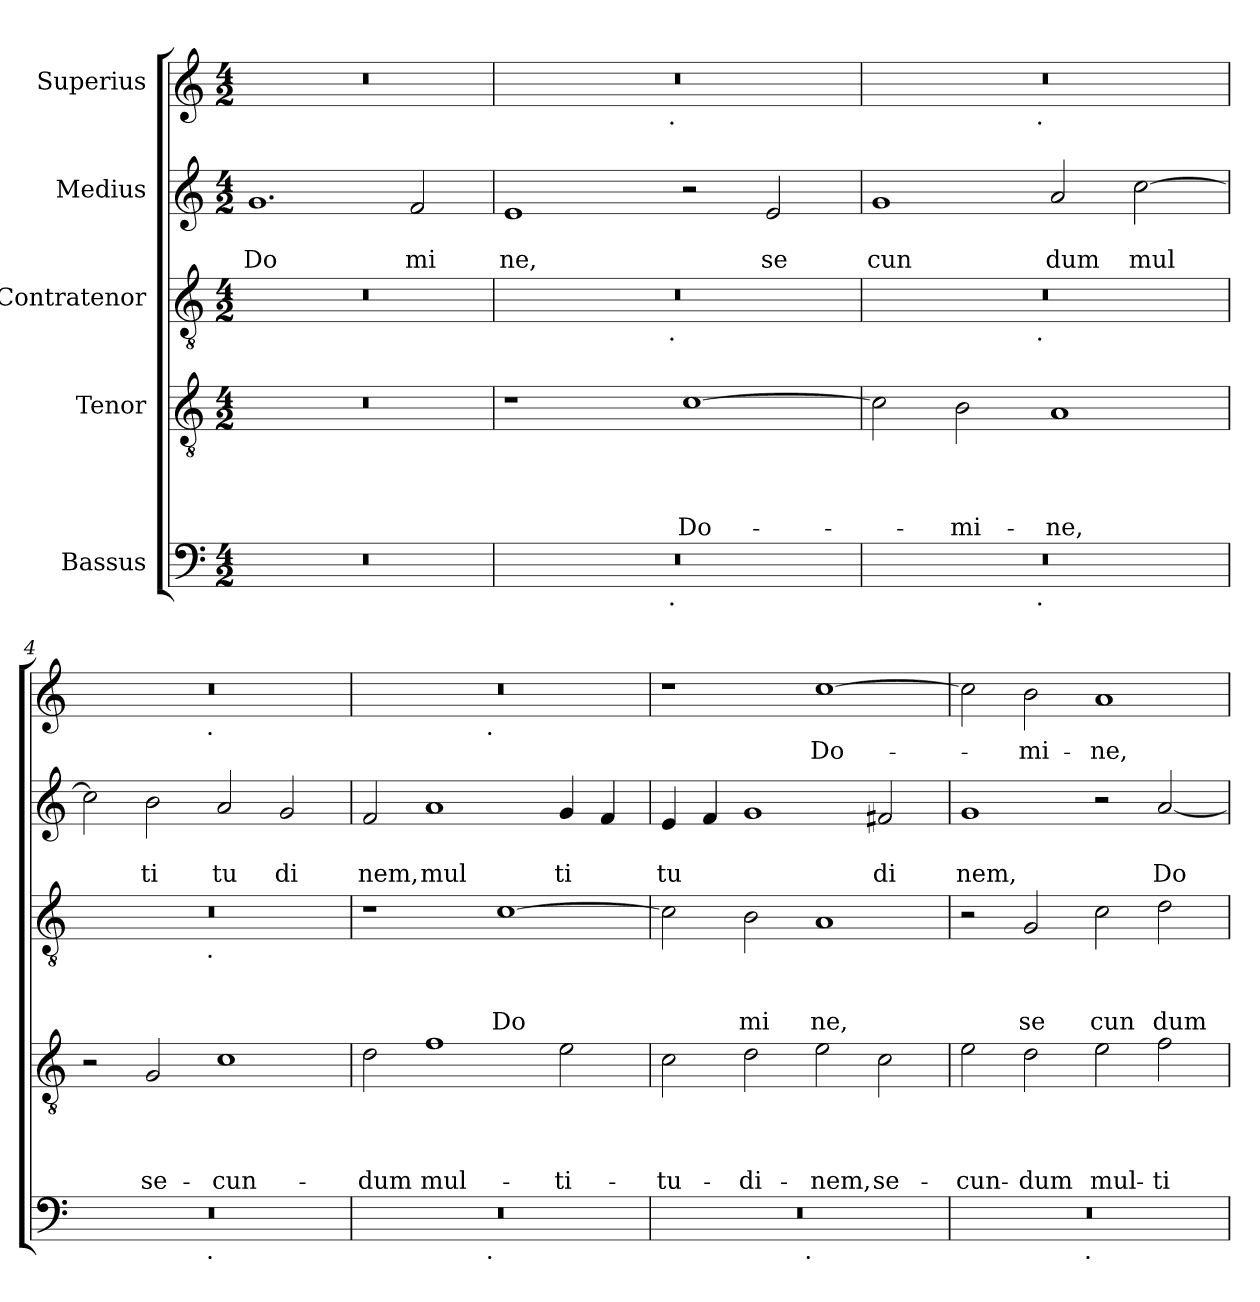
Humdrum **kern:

**kern	**kern	**text	**text	**text	**text	**kern	**text	**text	**text	**kern	**text	**text	**kern	**text
*part5	*part4	*part4	*part4	*part4	*part4	*part3	*part3	*part3	*part3	*part2	*part2	*part2	*part1	*part1
*staff5	*staff4	*staff4	*staff4	*staff4	*staff4	*staff3	*staff3	*staff3	*staff3	*staff2	*staff2	*staff2	*staff1	*staff1
*I"Bassus	*I"Tenor	*	*	*	*	*I"Contratenor	*	*	*	*I"Medius	*	*	*I"Superius	*
*clefF4	*clefGv2	*	*	*	*	*clefGv2	*	*	*	*clefG2	*	*	*clefG2	*
*k[]	*k[]	*	*	*	*	*k[]	*	*	*	*k[]	*	*	*k[]	*
*C:	*C:	*	*	*	*	*C:	*	*	*	*C:	*	*	*C:	*
*M4/2	*M4/2	*	*	*	*	*M4/2	*	*	*	*M4/2	*	*	*M4/2	*
=1	=1	=1	=1	=1	=1	=1	=1	=1	=1	=1	=1	=1	=1	=1
!	!	!	!	!	!	!	!	!	!	!	!	!LO:LY:b	!	!
0r	0r	.	.	.	.	0r	.	.	.	1.g	.	Do	0r	.
!	!	!	!	!	!	!	!	!	!	!	!	!LO:LY:b	!	!
.	.	.	.	.	.	.	.	.	.	2f/	.	mi	.	.
=2	=2	=2	=2	=2	=2	=2	=2	=2	=2	=2	=2	=2	=2	=2
!	!	!	!	!	!	!	!	!	!	!	!	!LO:LY:b	!	!
*^	*	*	*	*	*	*^	*	*	*	*	*	*	*^	*
0r	2ryy	1r	.	.	.	.	0r	2ryy	.	.	.	1e	.	ne,	0r	2ryy	.
.	4...ryy	.	.	.	.	.	.	4...ryy	.	.	.	.	.	.	.	4...ryy	.
!	!	!	!	!	!	!	!	!	!	!	!	!	!	!	!	!LO:TX:b:t=.	!
!	!	!	!	!	!	!	!	!LO:TX:b:t=.	!	!	!	!	!	!	!	!	!
!	!LO:TX:b:t=.	!	!	!	!	!	!	!	!	!	!	!	!	!	!	!	!
.	1ryy	.	.	.	.	.	.	1ryy	.	.	.	.	.	.	.	1ryy	.
!	!	!	!	!	!	!LO:LY:b	!	!	!	!	!	!	!	!	!	!	!
.	.	[>1c	.	.	.	Do-	.	.	.	.	.	2r	.	.	.	.	.
!	!	!	!	!	!	!	!	!	!	!	!	!	!	!LO:LY:b	!	!	!
.	.	.	.	.	.	.	.	.	.	.	.	2e/	.	se	.	.	.
.	32ryy	.	.	.	.	.	.	32ryy	.	.	.	.	.	.	.	32ryy	.
=3	=3	=3	=3	=3	=3	=3	=3	=3	=3	=3	=3	=3	=3	=3	=3	=3	=3
!	!	!	!	!	!	!	!	!	!	!	!	!	!	!LO:LY:b	!	!	!
0r	2ryy	2c\]	.	.	.	.	0r	2ryy	.	.	.	1g	.	cun	0r	2ryy	.
!	!	!	!	!	!	!LO:LY:b	!	!	!	!	!	!	!	!	!	!	!
.	4...ryy	2B\	.	.	.	-mi-	.	4...ryy	.	.	.	.	.	.	.	4...ryy	.
!	!	!	!	!	!	!	!	!	!	!	!	!	!	!	!	!LO:TX:b:t=.	!
!	!	!	!	!	!	!	!	!LO:TX:b:t=.	!	!	!	!	!	!	!	!	!
!	!LO:TX:b:t=.	!	!	!	!	!	!	!	!	!	!	!	!	!	!	!	!
.	1ryy	.	.	.	.	.	.	1ryy	.	.	.	.	.	.	.	1ryy	.
!	!	!	!	!	!	!LO:LY:b	!	!	!	!	!	!	!	!LO:LY:b	!	!	!
.	.	1A	.	.	.	-ne,	.	.	.	.	.	2a/	.	dum	.	.	.
!	!	!	!	!	!	!	!	!	!	!	!	!	!	!LO:LY:b	!	!	!
.	.	.	.	.	.	.	.	.	.	.	.	[>2cc\	.	mul	.	.	.
.	32ryy	.	.	.	.	.	.	32ryy	.	.	.	.	.	.	.	32ryy	.
=4	=4	=4	=4	=4	=4	=4	=4	=4	=4	=4	=4	=4	=4	=4	=4	=4	=4
0r	2ryy	2r	.	.	.	.	0r	2ryy	.	.	.	2cc\]	.	.	0r	2ryy	.
!	!	!	!	!	!	!LO:LY:b	!	!	!	!	!	!	!	!LO:LY:b	!	!	!
.	4...ryy	2G/	.	.	.	se-	.	4...ryy	.	.	.	2b\	.	ti	.	4...ryy	.
!	!	!	!	!	!	!	!	!	!	!	!	!	!	!	!	!LO:TX:b:t=.	!
!	!	!	!	!	!	!	!	!LO:TX:b:t=.	!	!	!	!	!	!	!	!	!
!	!LO:TX:b:t=.	!	!	!	!	!	!	!	!	!	!	!	!	!	!	!	!
.	1ryy	.	.	.	.	.	.	1ryy	.	.	.	.	.	.	.	1ryy	.
!	!	!	!	!	!	!LO:LY:b	!	!	!	!	!	!	!	!LO:LY:b	!	!	!
.	.	1c	.	.	.	-cun-	.	.	.	.	.	2a/	.	tu	.	.	.
!	!	!	!	!	!	!	!	!	!	!	!	!	!	!LO:LY:b	!	!	!
.	.	.	.	.	.	.	.	.	.	.	.	2g/	.	di	.	.	.
.	32ryy	.	.	.	.	.	.	32ryy	.	.	.	.	.	.	.	32ryy	.
=5	=5	=5	=5	=5	=5	=5	=5	=5	=5	=5	=5	=5	=5	=5	=5	=5	=5
!	!	!	!	!	!	!LO:LY:b	!	!	!	!	!	!	!	!LO:LY:b	!	!	!
*	*	*	*	*	*	*	*v	*v	*	*	*	*	*	*	*	*	*
0r	2ryy	2d\	.	.	.	-dum	1r	.	.	.	2f/	.	nem,	0r	2ryy	.
!	!	!	!	!	!	!LO:LY:b	!	!	!	!	!	!	!LO:LY:b	!	!	!
.	4...ryy	1f	.	.	.	mul-	.	.	.	.	1a	.	mul	.	4...ryy	.
!	!	!	!	!	!	!	!	!	!	!	!	!	!	!	!LO:TX:b:t=.	!
!	!LO:TX:b:t=.	!	!	!	!	!	!	!	!	!	!	!	!	!	!	!
.	1ryy	.	.	.	.	.	.	.	.	.	.	.	.	.	1ryy	.
!	!	!	!	!	!	!	!	!	!	!LO:LY:b	!	!	!	!	!	!
.	.	.	.	.	.	.	[>1c	.	.	Do	.	.	.	.	.	.
!	!	!	!	!	!	!LO:LY:b	!	!	!	!	!	!	!LO:LY:b	!	!	!
.	.	2e\	.	.	.	-ti-	.	.	.	.	4g/	.	ti	.	.	.
.	.	.	.	.	.	.	.	.	.	.	4f/	.	.	.	.	.
.	32ryy	.	.	.	.	.	.	.	.	.	.	.	.	.	32ryy	.
=6	=6	=6	=6	=6	=6	=6	=6	=6	=6	=6	=6	=6	=6	=6	=6	=6
!	!	!	!	!	!	!LO:LY:b	!	!	!	!	!	!	!LO:LY:b	!	!	!
*	*	*	*	*	*	*	*	*	*	*	*	*	*	*v	*v	*
0r	2ryy	2c\	.	.	.	-tu-	2c\]	.	.	.	4e/	.	tu	1r	.
.	.	.	.	.	.	.	.	.	.	.	4f/	.	.	.	.
!	!	!	!	!	!	!LO:LY:b	!	!	!	!LO:LY:b	!	!	!	!	!
.	4...ryy	2d\	.	.	.	-di-	2B\	.	.	mi	1g	.	.	.	.
!	!LO:TX:b:t=.	!	!	!	!	!	!	!	!	!	!	!	!	!	!
.	1ryy	.	.	.	.	.	.	.	.	.	.	.	.	.	.
!	!	!	!	!	!	!LO:LY:b	!	!	!	!LO:LY:b	!	!	!	!	!LO:LY:b
.	.	2e\	.	.	.	-nem,	1A	.	.	ne,	.	.	.	[>1cc	Do-
!	!	!	!	!	!	!LO:LY:b	!	!	!	!	!	!	!LO:LY:b	!	!
.	.	2c\	.	.	.	se-	.	.	.	.	2f#X/	.	di	.	.
.	32ryy	.	.	.	.	.	.	.	.	.	.	.	.	.	.
=7	=7	=7	=7	=7	=7	=7	=7	=7	=7	=7	=7	=7	=7	=7	=7
!	!	!	!	!	!	!LO:LY:b	!	!	!	!	!	!	!LO:LY:b	!	!
0r	2ryy	2e\	.	.	.	-cun-	2r	.	.	.	1g	.	nem,	2cc\]	.
!	!	!	!	!	!	!LO:LY:b	!	!	!	!LO:LY:b	!	!	!	!	!LO:LY:b
.	4...ryy	2d\	.	.	.	-dum	2G/	.	.	se	.	.	.	2b\	-mi-
!	!LO:TX:b:t=.	!	!	!	!	!	!	!	!	!	!	!	!	!	!
.	1ryy	.	.	.	.	.	.	.	.	.	.	.	.	.	.
!	!	!	!	!	!	!LO:LY:b	!	!	!	!LO:LY:b	!	!	!	!	!LO:LY:b
.	.	2e\	.	.	.	mul-	2c\	.	.	cun	2r	.	.	1a	-ne,
!	!	!	!	!	!	!LO:LY:b	!	!	!	!LO:LY:b	!	!	!LO:LY:b	!	!
.	.	2f\	.	.	.	-ti-	2d\	.	.	dum	[<2a/	.	Do	.	.
.	32ryy	.	.	.	.	.	.	.	.	.	.	.	.	.	.
*v	*v	*	*	*	*	*	*	*	*	*	*	*	*	*	*
=	=	=	=	=	=	=	=	=	=	=	=	=	=	=
*-	*-	*-	*-	*-	*-	*-	*-	*-	*-	*-	*-	*-	*-	*-
